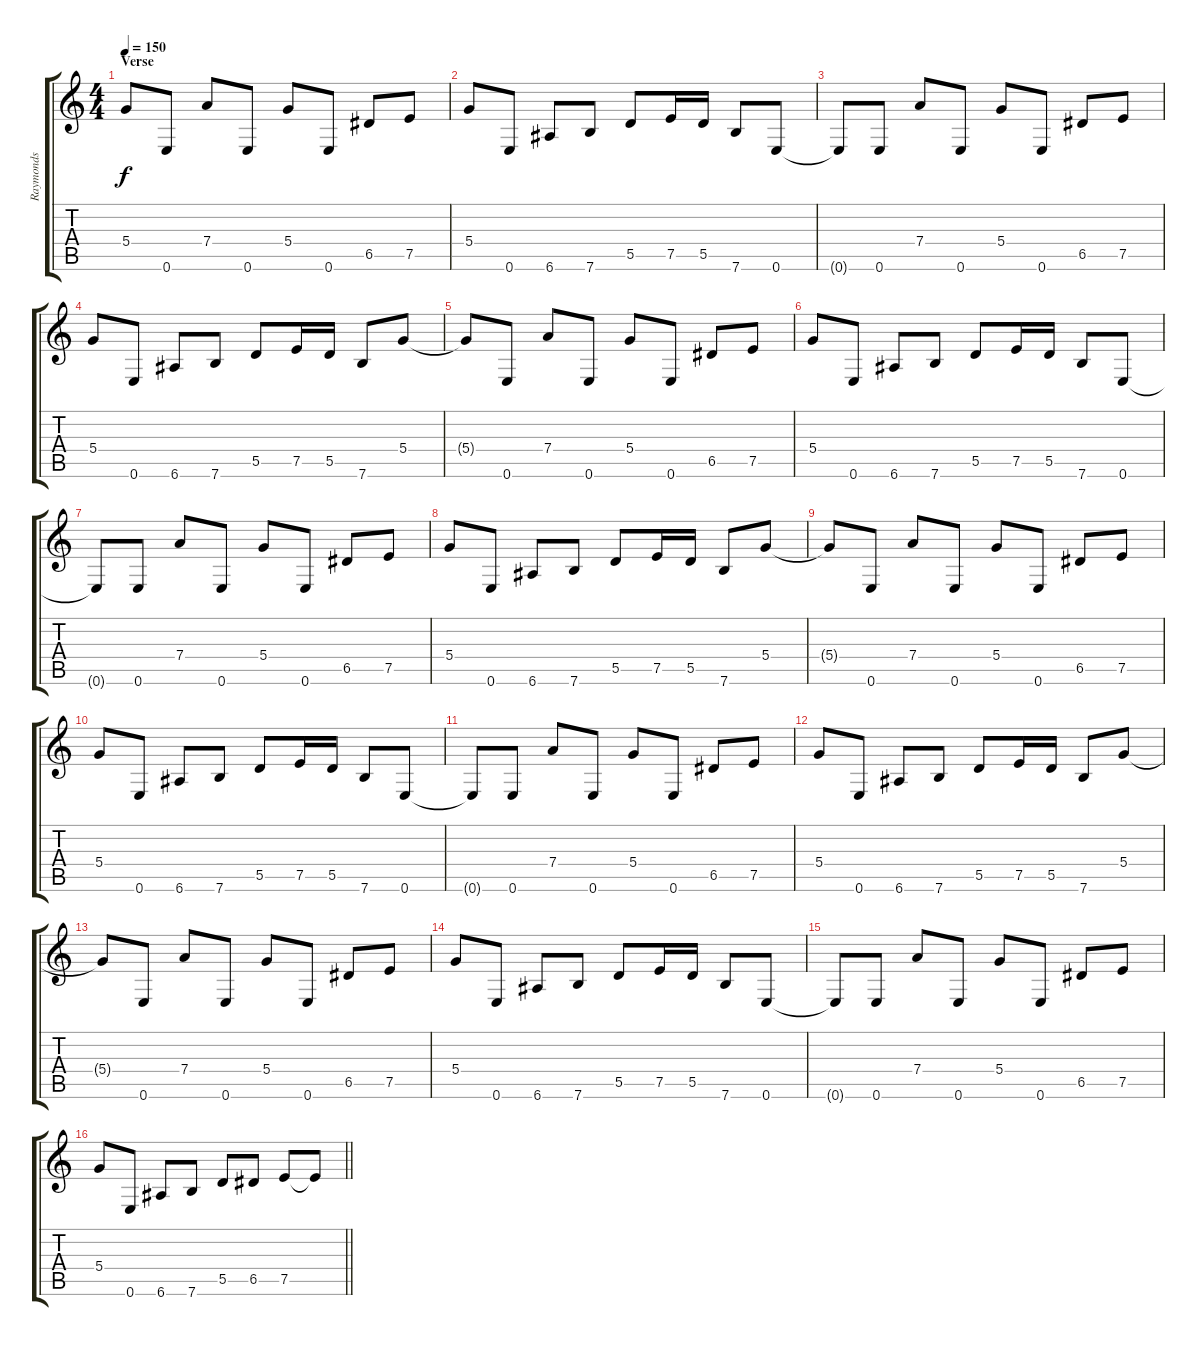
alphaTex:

\track ("Raymonds" "Raymonds") {instrument distortionguitar}
\staff {score tabs}
\tuning (E4 B3 G3 D3 A2 E2) {hide}
\ts (4 4)
\section ("" "Verse")
\tempo 150
\clef g2
\ks c
5.4{t}.8{dy f} 0.6.8 7.4.8 0.6.8 5.4.8 0.6.8 6.5.8 7.5.8 |
5.4.8 0.6.8 6.6.8 7.6.8 5.5.8 7.5.16 5.5.16 7.6.8 0.6.8 |
0.6{t}.8 0.6.8 7.4.8 0.6.8 5.4.8 0.6.8 6.5.8 7.5.8 |
5.4.8 0.6.8 6.6.8 7.6.8 5.5.8 7.5.16 5.5.16 7.6.8 5.4.8 |
5.4{t}.8 0.6.8 7.4.8 0.6.8 5.4.8 0.6.8 6.5.8 7.5.8 |
5.4.8 0.6.8 6.6.8 7.6.8 5.5.8 7.5.16 5.5.16 7.6.8 0.6.8 |
0.6{t}.8 0.6.8 7.4.8 0.6.8 5.4.8 0.6.8 6.5.8 7.5.8 |
5.4.8 0.6.8 6.6.8 7.6.8 5.5.8 7.5.16 5.5.16 7.6.8 5.4.8 |
5.4{t}.8 0.6.8 7.4.8 0.6.8 5.4.8 0.6.8 6.5.8 7.5.8 |
5.4.8 0.6.8 6.6.8 7.6.8 5.5.8 7.5.16 5.5.16 7.6.8 0.6.8 |
0.6{t}.8 0.6.8 7.4.8 0.6.8 5.4.8 0.6.8 6.5.8 7.5.8 |
5.4.8 0.6.8 6.6.8 7.6.8 5.5.8 7.5.16 5.5.16 7.6.8 5.4.8 |
5.4{t}.8 0.6.8 7.4.8 0.6.8 5.4.8 0.6.8 6.5.8 7.5.8 |
5.4.8 0.6.8 6.6.8 7.6.8 5.5.8 7.5.16 5.5.16 7.6.8 0.6.8 |
0.6{t}.8 0.6.8 7.4.8 0.6.8 5.4.8 0.6.8 6.5.8 7.5.8 |
\barLineRight lightlight
5.4.8 0.6.8 6.6.8 7.6.8 5.5.8 6.5.8 7.5.8 7.5{t}.8
